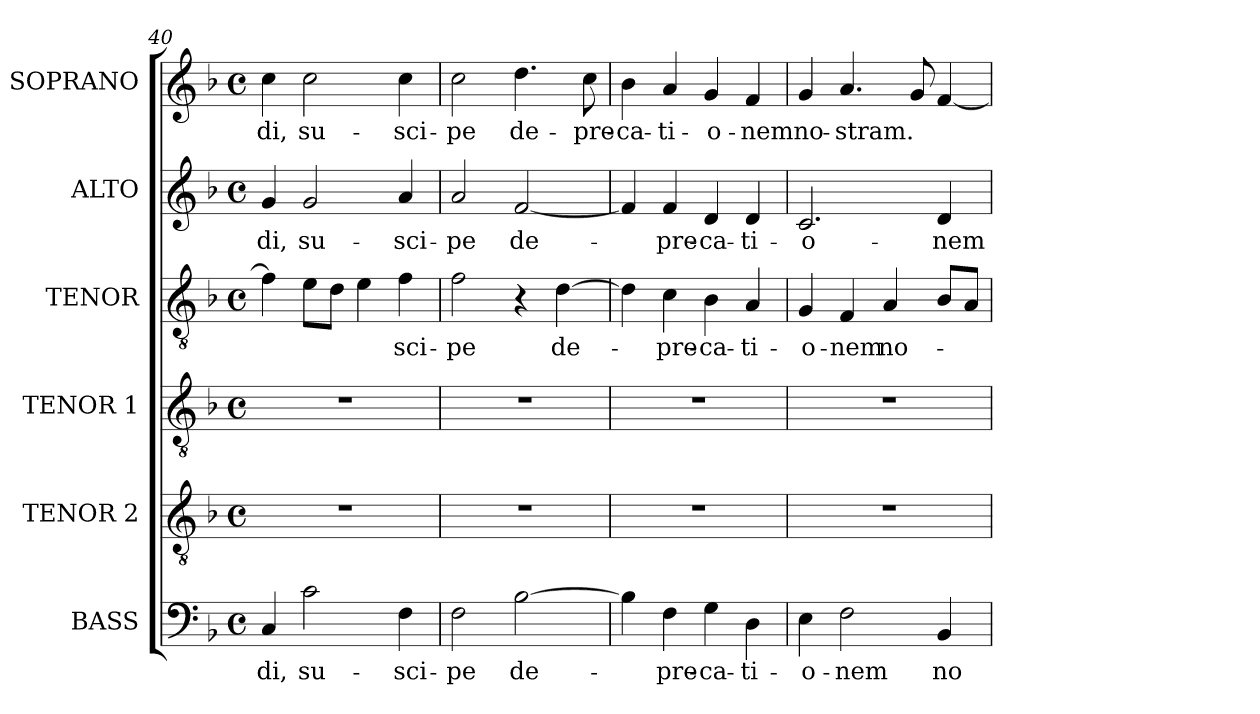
**kern	**text	**kern	**kern	**kern	**text	**kern	**text	**kern	**text
*part6	*part6	*part5	*part4	*part3	*part3	*part2	*part2	*part1	*part1
*staff6	*staff6	*staff5	*staff4	*staff3	*staff3	*staff2	*staff2	*staff1	*staff1
*I"BASS	*	*I"TENOR 2	*I"TENOR 1	*I"TENOR	*	*I"ALTO	*	*I"SOPRANO	*
*I'B.	*	*I'T2.	*I'T1.	*I'T.	*	*I'A.	*	*I'S.	*
*clefF4	*	*clefGv2	*clefGv2	*clefGv2	*	*clefG2	*	*clefG2	*
*	*	*ITrd7c12	*ITrd7c12	*ITrd7c12	*	*	*	*	*
*k[b-]	*	*k[b-]	*k[b-]	*k[b-]	*	*k[b-]	*	*k[b-]	*
*F:	*	*F:	*F:	*F:	*	*F:	*	*F:	*
*M4/4	*	*M4/4	*M4/4	*M4/4	*	*M4/4	*	*M4/4	*
*met(c)	*	*met(c)	*met(c)	*met(c)	*	*met(c)	*	*met(c)	*
=40	=40	=40	=40	=40	=40	=40	=40	=40	=40
!	!LO:LY:b:color=#000000	!	!	!	!	!	!	!	!
!	!	!	!	!	!	!	!LO:LY:b:color=#000000	!	!
!	!	!	!	!	!	!	!	!	!LO:LY:b:color=#000000
4Ci/	-di,	1r	1r	4Fi\]	.	4gi/	-di,	4cci\	-di,
!	!LO:LY:b:color=#000000	!	!	!	!	!	!	!	!
!	!	!	!	!	!	!	!LO:LY:b:color=#000000	!	!
!	!	!	!	!	!	!	!	!	!LO:LY:b:color=#000000
2ci\	su-	.	.	8Ei\L	.	2gi/	su-	2cci\	su-
.	.	.	.	8Di\J	.	.	.	.	.
.	.	.	.	4Ei\	.	.	.	.	.
!	!LO:LY:b:color=#000000	!	!	!	!	!	!	!	!
!	!	!	!	!	!LO:LY:b:color=#000000	!	!	!	!
!	!	!	!	!	!	!	!LO:LY:b:color=#000000	!	!
!	!	!	!	!	!	!	!	!	!LO:LY:b:color=#000000
4Fi\	-sci-	.	.	4Fi\	-sci-	4ai/	-sci-	4cci\	-sci-
=41	=41	=41	=41	=41	=41	=41	=41	=41	=41
!	!LO:LY:b:color=#000000	!	!	!	!	!	!	!	!
!	!	!	!	!	!LO:LY:b:color=#000000	!	!	!	!
!	!	!	!	!	!	!	!LO:LY:b:color=#000000	!	!
!	!	!	!	!	!	!	!	!	!LO:LY:b:color=#000000
2Fi\	-pe	1r	1r	2Fi\	-pe	2ai/	-pe	2cci\	-pe
!	!LO:LY:b:color=#000000	!	!	!	!	!	!	!	!
!	!	!	!	!	!	!	!LO:LY:b:color=#000000	!	!
!	!	!	!	!	!	!	!	!	!LO:LY:b:color=#000000
[2B-i\	de-	.	.	4r	.	[2fi/	de-	4.ddi\	de-
!	!	!	!	!	!LO:LY:b:color=#000000	!	!	!	!
.	.	.	.	[4Di\	de-	.	.	.	.
!	!	!	!	!	!	!	!	!	!LO:LY:b:color=#000000
.	.	.	.	.	.	.	.	8cci\	-pre-
=42	=42	=42	=42	=42	=42	=42	=42	=42	=42
!	!	!	!	!	!	!	!	!	!LO:LY:b:color=#000000
4B-i\]	.	1r	1r	4Di\]	.	4fi/]	.	4b-i\	-ca-
!	!LO:LY:b:color=#000000	!	!	!	!	!	!	!	!
!	!	!	!	!	!LO:LY:b:color=#000000	!	!	!	!
!	!	!	!	!	!	!	!LO:LY:b:color=#000000	!	!
!	!	!	!	!	!	!	!	!	!LO:LY:b:color=#000000
4Fi\	-pre-	.	.	4Ci\	-pre-	4fi/	-pre-	4ai/	-ti-
!	!LO:LY:b:color=#000000	!	!	!	!	!	!	!	!
!	!	!	!	!	!LO:LY:b:color=#000000	!	!	!	!
!	!	!	!	!	!	!	!LO:LY:b:color=#000000	!	!
!	!	!	!	!	!	!	!	!	!LO:LY:b:color=#000000
4Gi\	-ca-	.	.	4BB-i\	-ca-	4di/	-ca-	4gi/	-o-
!	!LO:LY:b:color=#000000	!	!	!	!	!	!	!	!
!	!	!	!	!	!LO:LY:b:color=#000000	!	!	!	!
!	!	!	!	!	!	!	!LO:LY:b:color=#000000	!	!
!	!	!	!	!	!	!	!	!	!LO:LY:b:color=#000000
4Di\	-ti-	.	.	4AAi/	-ti-	4di/	-ti-	4fi/	-nem
!!LO:PB:g=z
=43	=43	=43	=43	=43	=43	=43	=43	=43	=43
!	!LO:LY:b:color=#000000	!	!	!	!	!	!	!	!
!	!	!	!	!	!LO:LY:b:color=#000000	!	!	!	!
!	!	!	!	!	!	!	!LO:LY:b:color=#000000	!	!
!	!	!	!	!	!	!	!	!	!LO:LY:b:color=#000000
4Ei\	-o-	1r	1r	4GGi/	-o-	2.ci/	-o-	4gi/	no-
!	!LO:LY:b:color=#000000	!	!	!	!	!	!	!	!
!	!	!	!	!	!LO:LY:b:color=#000000	!	!	!	!
!	!	!	!	!	!	!	!	!	!LO:LY:b:color=#000000
2Fi\	-nem	.	.	4FFi/	-nem	.	.	4.ai/	-stram.
!	!	!	!	!	!LO:LY:b:color=#000000	!	!	!	!
.	.	.	.	4AAi/	no-	.	.	.	.
.	.	.	.	.	.	.	.	8gi/	.
!	!LO:LY:b:color=#000000	!	!	!	!	!	!	!	!
!	!	!	!	!	!	!	!LO:LY:b:color=#000000	!	!
4BB-i/	no-	.	.	8BB-i/L	.	4di/	-nem	[4fi/	.
.	.	.	.	8AAi/J	.	.	.	.	.
=	=	=	=	=	=	=	=	=	=
*-	*-	*-	*-	*-	*-	*-	*-	*-	*-
